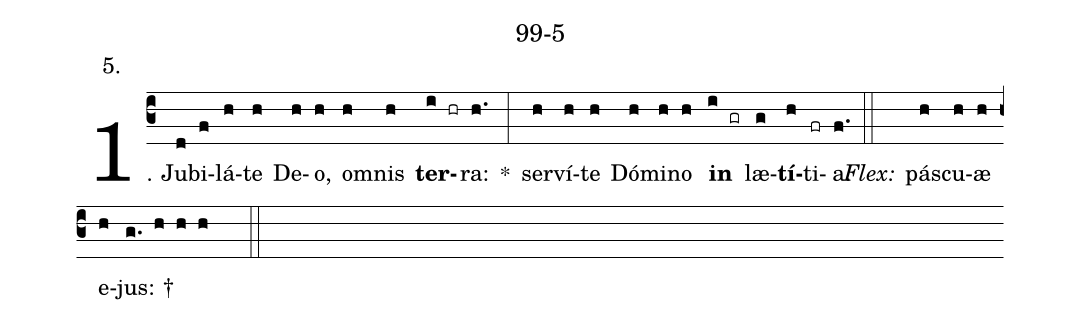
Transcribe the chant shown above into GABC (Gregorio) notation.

name: 99-5;
annotation: 5.;
%%
(c3)1. Ju(d)bi(f)lá(h)te(h) De(h)o,(h) om(h)nis(h) <b>ter</b>(i hr)ra:(h.) *(:) ser(h)ví(h)te(h) Dó(h)mi(h)no(h) <b>in</b>(i gr) læ(g)<b>tí</b>(h)ti(fr)a.(f.) (::)
<i>Flex:</i>()  pás(h)cu(h)æ(h) e(h)jus: †(g. h h h  ::)
